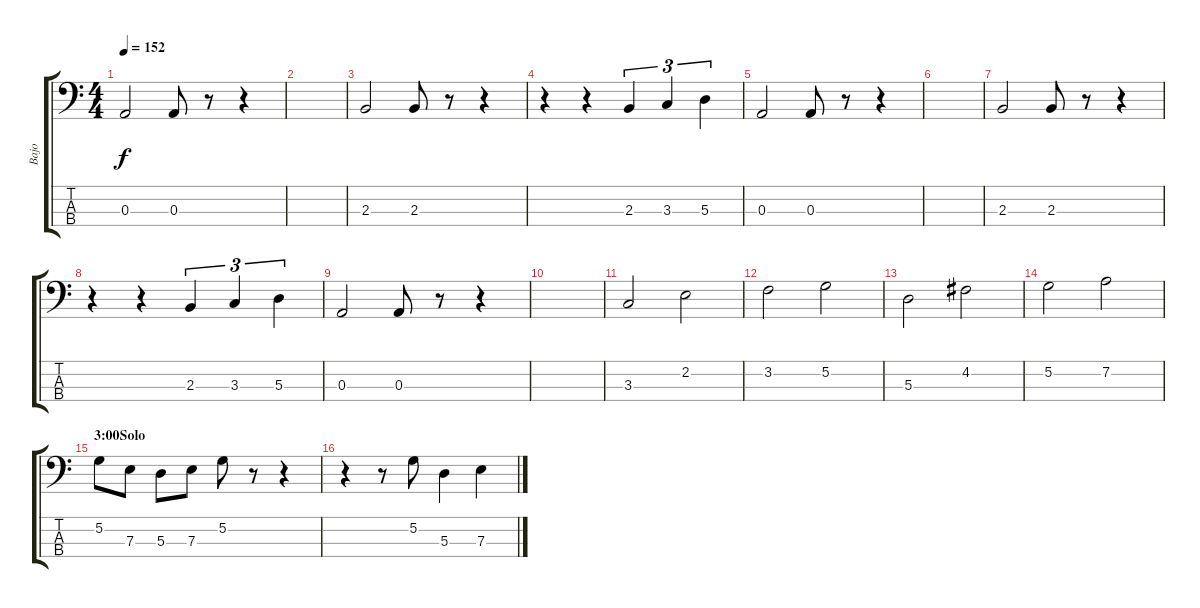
\track ("Bajo" "Bajo") {instrument electricbasspick}
\staff {score tabs}
\tuning (G2 D2 A1 E1) {hide}
\ts (4 4)
\tempo 152
\clef f4
\ks c
0.3.2{dy f} 0.3.8 r.8 r.4 |
|
2.3.2 2.3.8 r.8 r.4 |
r.4 r.4 2.3.4{tu (3 2)} 3.3.4{tu (3 2)} 5.3.4{tu (3 2)} |
0.3.2 0.3.8 r.8 r.4 |
|
2.3.2 2.3.8 r.8 r.4 |
r.4 r.4 2.3.4{tu (3 2)} 3.3.4{tu (3 2)} 5.3.4{tu (3 2)} |
0.3.2 0.3.8 r.8 r.4 |
|
3.3.2 2.2.2 |
3.2.2 5.2.2 |
5.3.2 4.2.2 |
5.2.2 7.2.2 |
\section ("" "3:00Solo")
5.2.8 7.3.8 5.3.8 7.3.8 5.2.8 r.8 r.4 |
r.4 r.8 5.2.8 5.3.4 7.3.4
